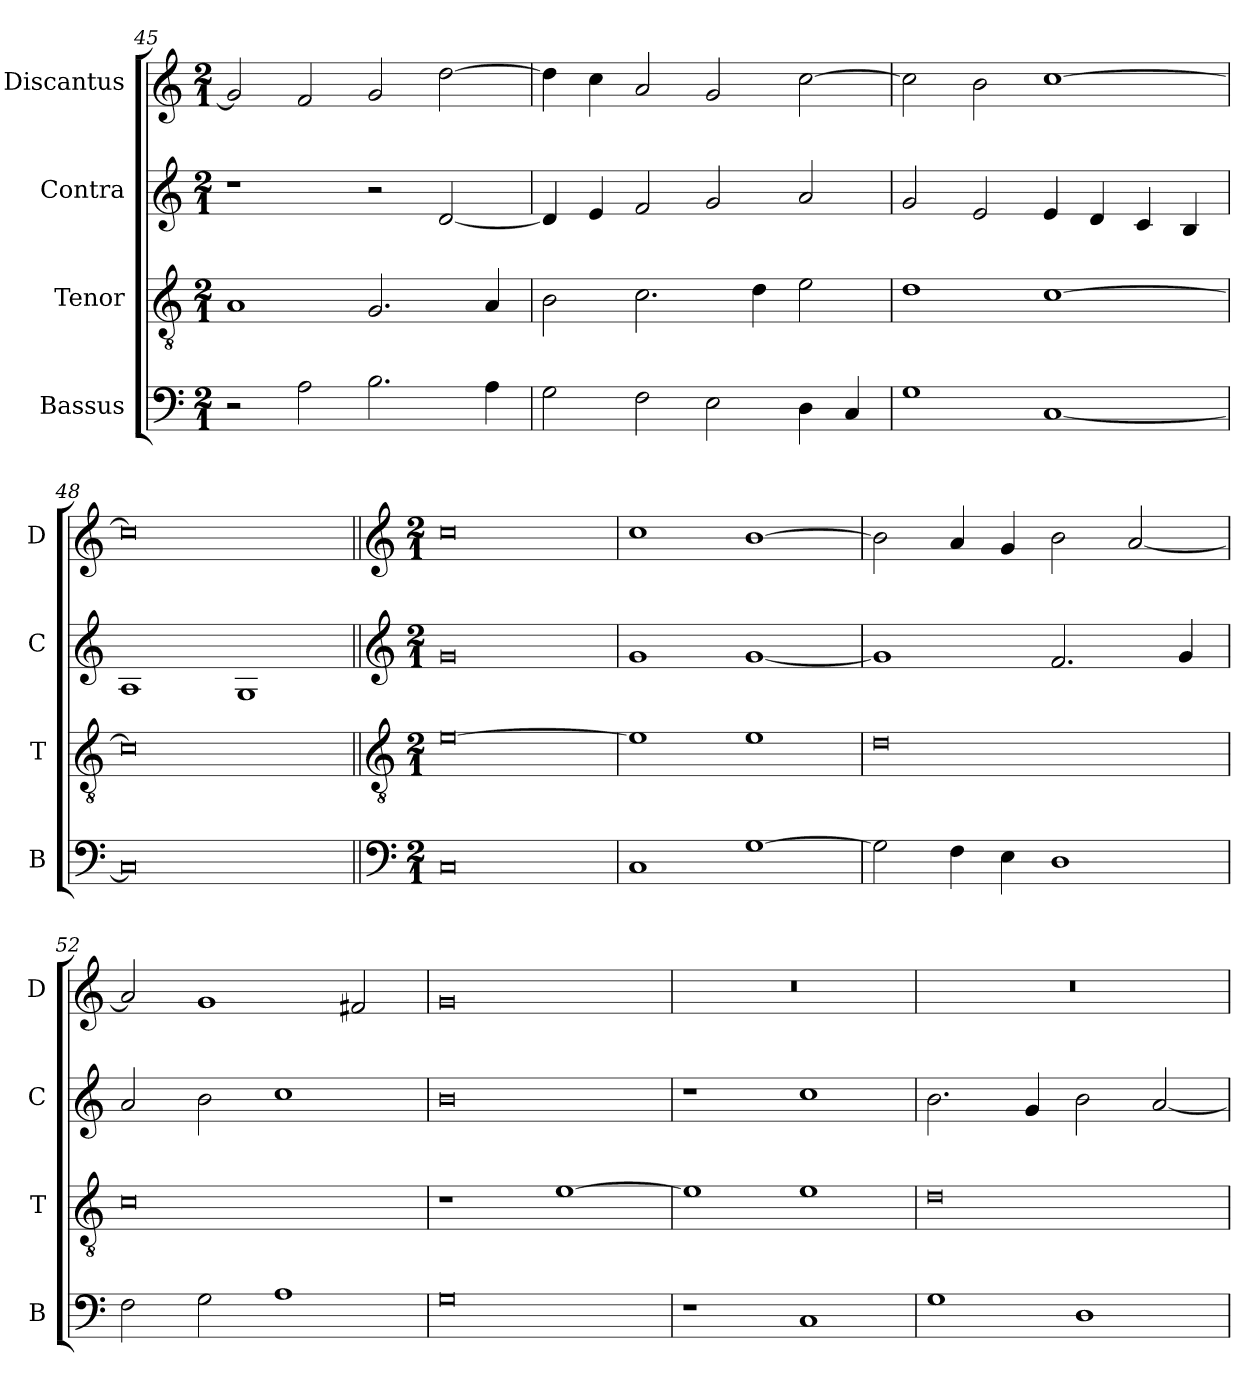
**kern	**kern	**kern	**kern
*part4	*part3	*part2	*part1
*staff4	*staff3	*staff2	*staff1
*I"Bassus	*I"Tenor	*I"Contra	*I"Discantus
*I'B	*I'T	*I'C	*I'D
*clefF4	*clefGv2	*clefG2	*clefG2
*k[]	*k[]	*k[]	*k[]
*M2/1	*M2/1	*M2/1	*M2/1
=45	=45	=45	=45
2r	1A	1r	2g/]
2A\	.	.	2f/
2.B\	2.G/	2r	2g/
.	.	[2d/	[2dd\
4A\	4A/	.	.
=46	=46	=46	=46
2G\	2B\	4d/]	4dd\]
.	.	4e/	4cc\
2F\	2.c\	2f/	2a/
2E\	.	2g/	2g/
.	4d\	.	.
4D\	2e\	2a/	[2cc\
4C/	.	.	.
=47	=47	=47	=47
1G	1d	2g/	2cc\]
.	.	2e/	2b\
[1C	[1c	4e/	[1cc
.	.	4d/	.
.	.	4c/	.
.	.	4B/	.
=48	=48	=48	=48
0C]	0c]	1A	0cc]
.	.	1G	.
!!LO:LB:g=z
=49||	=49||	=49||	=49||
*clefF4	*clefGv2	*clefG2	*clefG2
*k[]	*k[]	*k[]	*k[]
*M2/1	*M2/1	*M2/1	*M2/1
0C	[0e	0g	0cc
=50	=50	=50	=50
1C	1e]	1g	1cc
[1G	1e	[1g	[1b
=51	=51	=51	=51
2G\]	0d	1g]	2b\]
4F\	.	.	4a/
4E\	.	.	4g/
1D	.	2.f/	2b\
.	.	.	[2a/
.	.	4g/	.
=52	=52	=52	=52
2F\	0c	2a/	2a/]
2G\	.	2b\	1g
1A	.	1cc	.
.	.	.	2f#X/
=53	=53	=53	=53
0G	1r	0b	0g
.	[1e	.	.
=54	=54	=54	=54
1r	1e]	1r	0r
1C	1e	1cc	.
=55	=55	=55	=55
1G	0d	2.b\	0r
.	.	4g/	.
1D	.	2b\	.
.	.	[2a/	.
=	=	=	=
*-	*-	*-	*-
